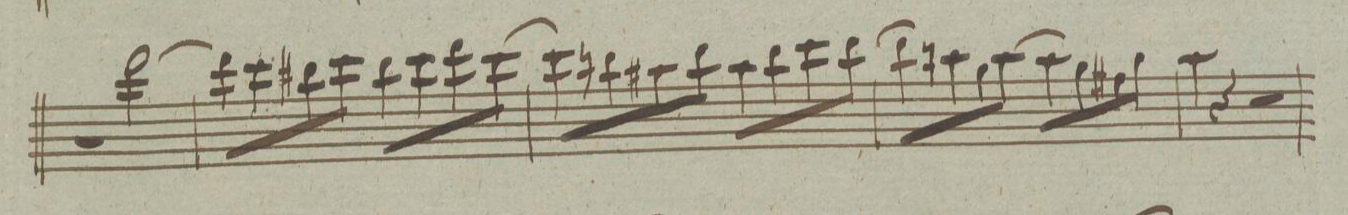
**kern
*I"Fagotto Primo.
*clefF4
*k[]
*met(c)
*M4/4
2r
[>2f\
=129
8f\L]
8e\
8d#X\
8e\J
8d#\L
8e\
8f\
[>8e\J
=130
8e\L]
8dn\
8c#X\
8d\J
8c#\L
8d\
8e\
[>8d\J
=131
8d\L]
8cn\
8B\
[>8c\J
8c\L]
8B\
8A#X\
8B\J
=132
4c\
4r
2r
=133
*-
